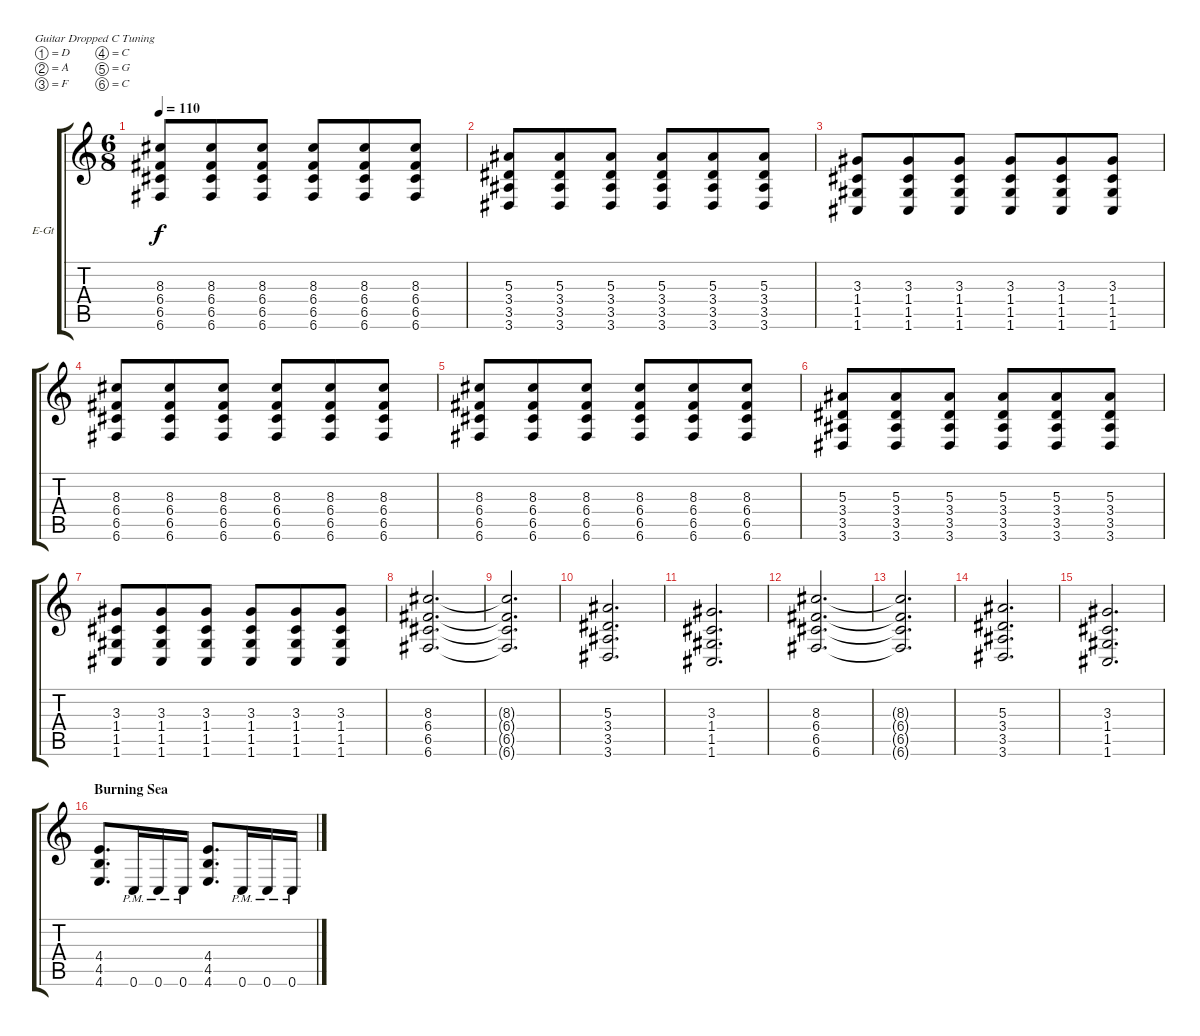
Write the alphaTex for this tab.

\bracketExtendMode groupsimilarinstruments
\firstSystemTrackNameOrientation horizontal
\otherSystemsTrackNameOrientation horizontal
\track ("Electric Guitar 1" "E-Gt") {instrument distortionguitar}
\staff {score tabs}
\tuning (D4 A3 F3 C3 G2 C2)
\ts (6 8)
\tempo 110
\clef g2
\ks c
(6.4 6.6 6.5 8.3).8{dy f} (6.4 6.6 6.5 8.3).8 (6.4 6.6 6.5 8.3).8 (6.4 6.6 6.5 8.3).8 (6.4 6.6 6.5 8.3).8 (6.4 6.6 6.5 8.3).8 |
(3.5 3.6 3.4 5.3).8 (3.5 3.6 3.4 5.3).8 (3.5 3.6 3.4 5.3).8 (3.5 3.6 3.4 5.3).8 (3.6 3.5 3.4 5.3).8 (3.6 3.5 3.4 5.3).8 |
(1.6 1.5 1.4 3.3).8 (1.6 1.5 3.3 1.4).8 (1.6 1.5 3.3 1.4).8 (1.6 1.5 3.3 1.4).8 (1.6 1.5 3.3 1.4).8 (1.6 1.5 3.3 1.4).8 |
(6.6 6.5 6.4 8.3).8 (6.4 6.5 6.6 8.3).8 (6.4 6.6 6.5 8.3).8 (6.4 6.5 6.6 8.3).8 (6.4 6.5 6.6 8.3).8 (6.4 6.5 6.6 8.3).8 |
(6.4 6.6 6.5 8.3).8 (6.4 6.6 6.5 8.3).8 (6.4 6.6 6.5 8.3).8 (6.4 6.6 6.5 8.3).8 (6.4 6.6 6.5 8.3).8 (6.4 6.6 6.5 8.3).8 |
(3.5 3.6 3.4 5.3).8 (3.5 3.6 3.4 5.3).8 (3.5 3.6 3.4 5.3).8 (3.5 3.6 3.4 5.3).8 (3.6 3.5 3.4 5.3).8 (3.6 3.5 3.4 5.3).8 |
(1.6 1.5 1.4 3.3).8 (1.6 1.5 3.3 1.4).8 (1.6 1.5 3.3 1.4).8 (1.6 1.5 3.3 1.4).8 (1.6 1.5 3.3 1.4).8 (1.6 1.5 3.3 1.4).8 |
(6.6 6.5 6.4 8.3).2{d} |
(8.3{t} 6.4{t} 6.5{t} 6.6{t}).2{d} |
(3.6 3.5 3.4 5.3).2{d} |
(3.3 1.4 1.5 1.6).2{d} |
(6.6 6.5 6.4 8.3).2{d} |
(8.3{t} 6.4{t} 6.5{t} 6.6{t}).2{d} |
(3.6 3.5 3.4 5.3).2{d} |
(3.3 1.4 1.5 1.6).2{d} |
\section ("" "Burning Sea")
(4.6 4.4 4.5).8{d} 0.6{pm}.16 0.6{pm}.16 0.6{pm}.16 (4.6 4.5 4.4).8{d} 0.6{pm}.16 0.6{pm}.16 0.6{pm}.16
